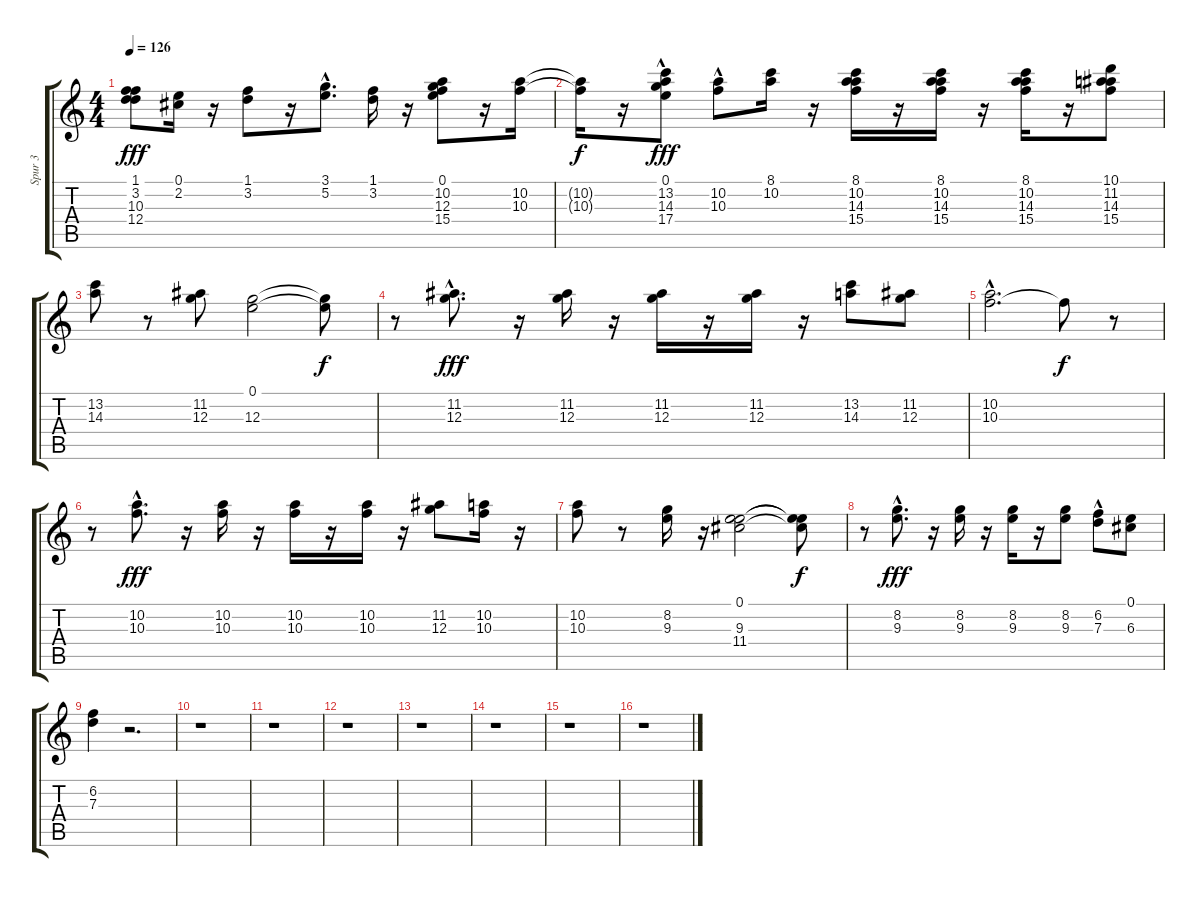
\track ("Spur 3" "Spur 3") {instrument acousticguitarsteel}
\staff {score tabs}
\tuning (E4 B3 G3 D3 A2 E2) {hide}
\ts (4 4)
\tempo 126
\clef g2
\ks c
(1.1 3.2 10.3 12.4).8{dy fff} (0.1 2.2).16 r.16 (1.1 3.2).8 r.16 (3.1{hac} 5.2{hac}).8{d} (1.1 3.2).16 r.16 (0.1 10.2 12.3 15.4).8 r.16 (10.2 10.3).16 |
(10.2{t} 10.3{t}).16{dy f} r.16 (0.1 13.2{hac} 14.3 17.4).8{dy fff} (10.2 10.3{hac}).8 (8.1 10.2).16 r.16 (8.1 10.2 14.3 15.4).16 r.16 (8.1 10.2 14.3 15.4).16 r.16 (8.1 10.2 14.3 15.4).16 r.16 (10.1 11.2 14.3 15.4).8 |
(13.2 14.3).8 r.8 (11.2 12.3).8 (0.1 12.3).2 (0.1{t} 12.3{t}).8{dy f} |
r.8 (11.2{hac} 12.3{hac}).8{d dy fff} r.16 (11.2 12.3).16 r.16 (11.2 12.3).16 r.16 (11.2 12.3).16 r.16 (13.2 14.3).8 (11.2 12.3).8 |
(10.2{hac} 10.3{hac}).2{d} 10.3{t}.8{dy f} r.8 |
r.8 (10.2 10.3{hac}).8{d dy fff} r.16 (10.2 10.3).16 r.16 (10.2 10.3).16 r.16 (10.2 10.3).16 r.16 (11.2 12.3).8 (10.2 10.3).16 r.16 |
(10.2 10.3).8 r.8 (8.2 9.3).16 r.16 (0.1 9.3 11.4).2 (0.1{t} 9.3{t} 11.4{t}).8{dy f} |
r.8 (8.2{hac} 9.3{hac}).8{d dy fff} r.16 (8.2 9.3).16 r.16 (8.2 9.3).16 r.16 (8.2 9.3).8 (6.2 7.3{hac}).8 (0.1 6.3).8 |
(6.2 7.3).4 r.2{d} |
r.1 |
r.1 |
r.1 |
r.1 |
r.1 |
r.1 |
r.1
